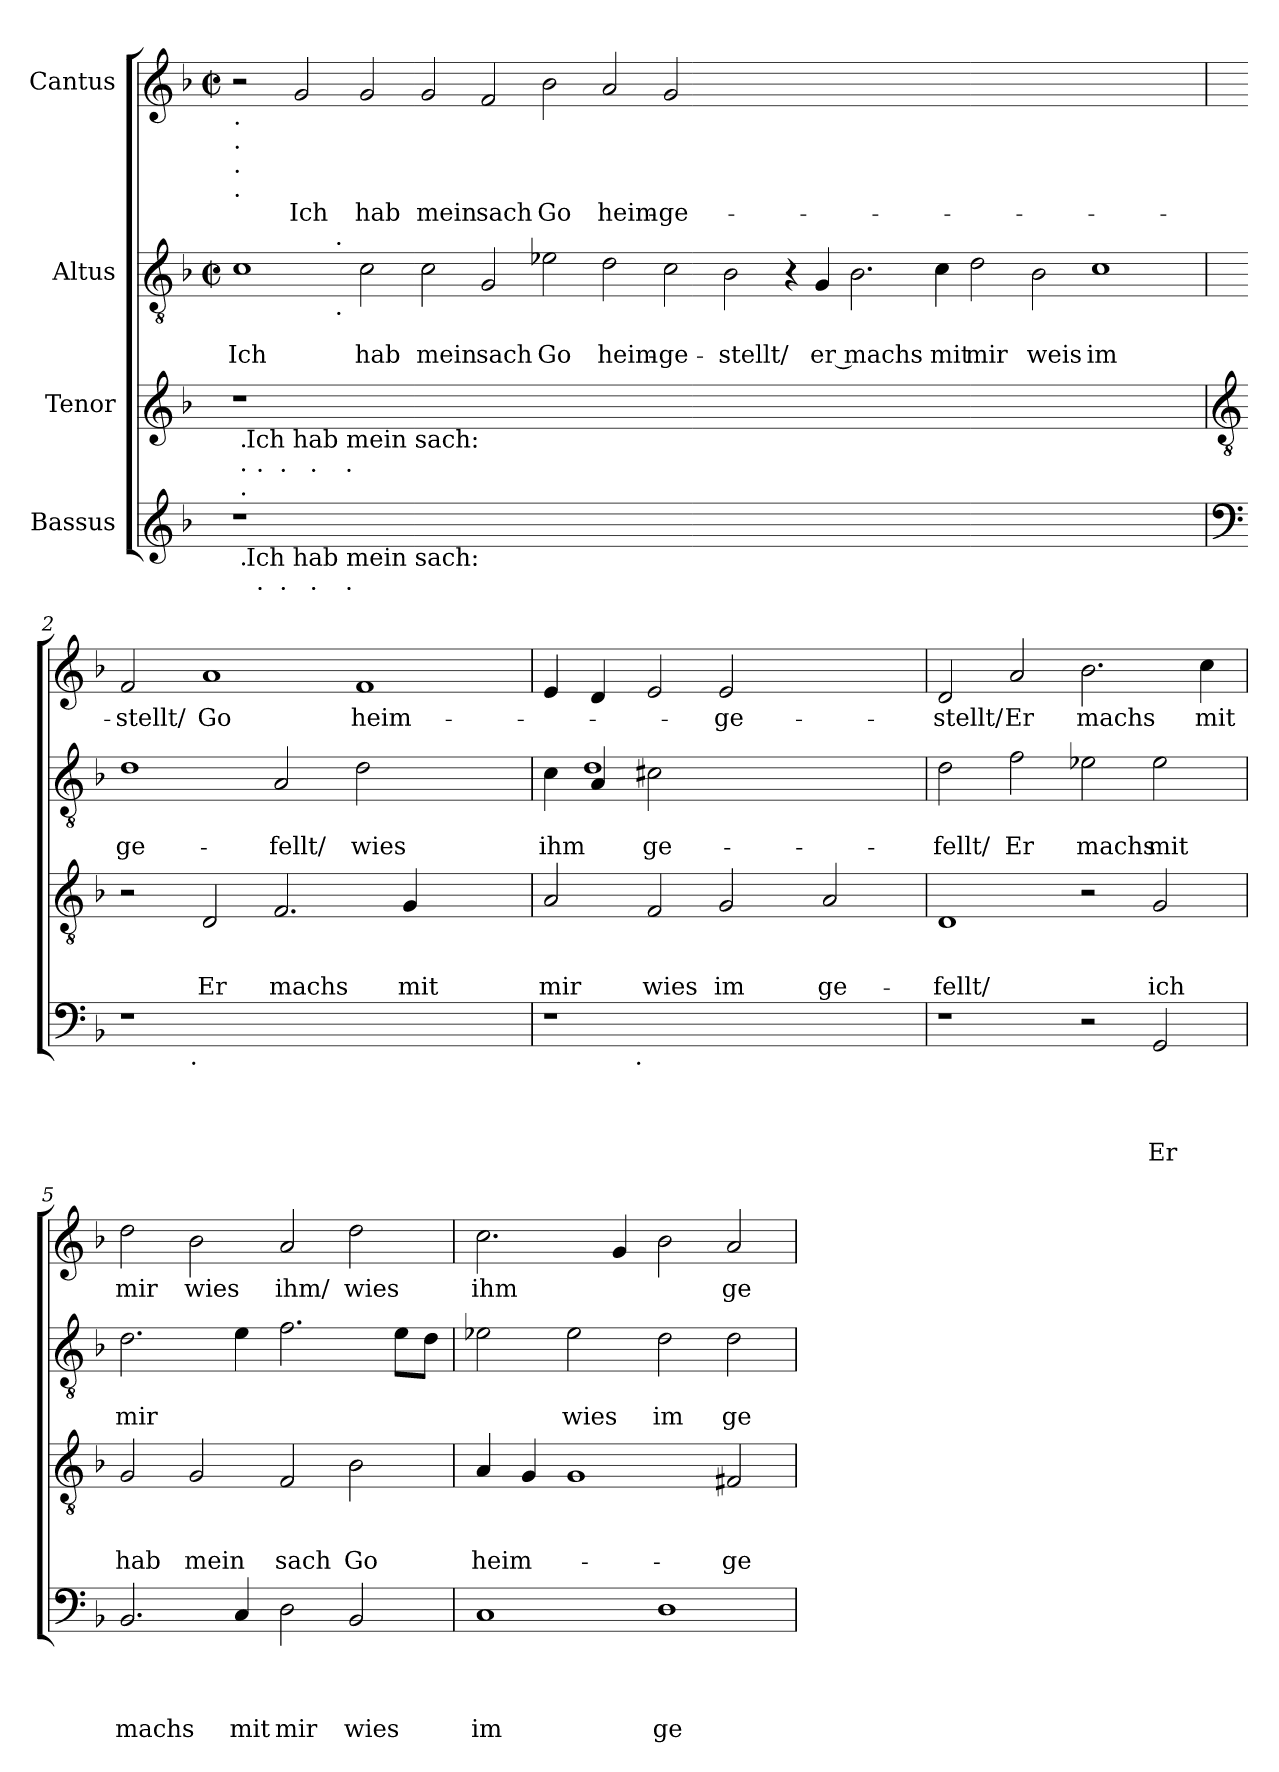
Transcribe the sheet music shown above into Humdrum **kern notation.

**kern	**text	**text	**text	**text	**kern	**text	**text	**text	**kern	**text	**text	**kern	**text
*part4	*part4	*part4	*part4	*part4	*part3	*part3	*part3	*part3	*part2	*part2	*part2	*part1	*part1
*staff4	*staff4	*staff4	*staff4	*staff4	*staff3	*staff3	*staff3	*staff3	*staff2	*staff2	*staff2	*staff1	*staff1
*I"Bassus	*	*	*	*	*I"Tenor	*	*	*	*I"Altus	*	*	*I"Cantus	*
*clefG2	*	*	*	*	*clefG2	*	*	*	*clefGv2	*	*	*clefG2	*
*k[b-]	*	*	*	*	*k[b-]	*	*	*	*k[b-]	*	*	*k[b-]	*
*F:	*	*	*	*	*F:	*	*	*	*F:	*	*	*F:	*
*	*	*	*	*	*	*	*	*	*M2/2	*	*	*M2/2	*
*	*	*	*	*	*	*	*	*	*met(c|)	*	*	*met(c|)	*
=1	=1	=1	=1	=1	=1	=1	=1	=1	=1	=1	=1	=1	=1
!	!	!	!	!	!	!	!	!	!	!	!	!LO:TX:b:t=.	!
!	!	!	!	!	!	!	!	!	!	!	!	!LO:TX:b:t=.	!
!	!	!	!	!	!	!	!	!	!	!	!	!LO:TX:b:t=.	!
!	!	!	!	!	!	!	!	!	!	!	!	!LO:TX:b:t=.	!
!	!	!	!	!	!	!	!	!	!	!	!LO:LY:b	!	!
*^	*	*	*	*	*^	*	*	*	*^	*	*	*	*
*	*^	*	*	*	*	*	*^	*	*	*	*	*	*	*	*	*
*	*	*^	*	*	*	*	*	*	*^	*	*	*	*	*	*	*	*	*
*	*	*	*^	*	*	*	*	*	*	*	*^	*	*	*	*	*	*	*	*	*
*	*	*	*	*^	*	*	*	*	*	*	*	*	*^	*	*	*	*	*	*	*	*	*
*	*	*	*	*	*^	*	*	*	*	*	*	*	*	*	*^	*	*	*	*	*	*	*	*	*
1r	32ryy	16ryy	8ryy	4.ryy	2ryy	2..ryy	.	.	.	.	1r	32ryy	16ryy	8ryy	4.ryy	2ryy	2..ryy	.	.	.	1c	2ryy	.	Ich	2r	.
!	!	!	!	!	!	!	!	!	!	!	!	!LO:TX:b:t=.	!	!	!	!	!	!	!	!	!	!	!	!	!	!
!	!	!	!	!	!	!	!	!	!	!	!	!LO:TX:b:t=.	!	!	!	!	!	!	!	!	!	!	!	!	!	!
!	!LO:TX:b:t=.	!	!	!	!	!	!	!	!	!	!	!	!	!	!	!	!	!	!	!	!	!	!	!	!	!
!	!LO:TX:a:t=.	!	!	!	!	!	!	!	!	!	!	!	!	!	!	!	!	!	!	!	!	!	!	!	!	!
.	1ryy	.	.	.	.	.	.	.	.	.	.	1ryy	.	.	.	.	.	.	.	.	.	.	.	.	.	.
!	!	!	!	!	!	!	!	!	!	!	!	!	!LO:TX:b:t=Ich hab mein sach&colon;	!	!	!	!	!	!	!	!	!	!	!	!	!
!	!	!LO:TX:b:t=Ich hab mein sach&colon;	!	!	!	!	!	!	!	!	!	!	!	!	!	!	!	!	!	!	!	!	!	!	!	!
.	.	1ryy	.	.	.	.	.	.	.	.	.	.	1ryy	.	.	.	.	.	.	.	.	.	.	.	.	.
!	!	!	!	!	!	!	!	!	!	!	!	!	!	!LO:TX:b:t=.	!	!	!	!	!	!	!	!	!	!	!	!
!	!	!	!LO:TX:b:t=.	!	!	!	!	!	!	!	!	!	!	!	!	!	!	!	!	!	!	!	!	!	!	!
.	.	.	1ryy	.	.	.	.	.	.	.	.	.	.	1ryy	.	.	.	.	.	.	.	.	.	.	.	.
!	!	!	!	!	!	!	!	!	!	!	!	!	!	!	!LO:TX:b:t=.	!	!	!	!	!	!	!	!	!	!	!
!	!	!	!	!LO:TX:b:t=.	!	!	!	!	!	!	!	!	!	!	!	!	!	!	!	!	!	!	!	!	!	!
.	.	.	.	1ryy	.	.	.	.	.	.	.	.	.	.	1ryy	.	.	.	.	.	.	.	.	.	.	.
!	!	!	!	!	!	!	!	!	!	!	!	!	!	!	!	!	!	!	!	!	!	!	!	!	!	!LO:LY:b
.	.	.	.	.	8ryy	.	.	.	.	.	.	.	.	.	.	8ryy	.	.	.	.	.	4ryy	.	.	2g/	Ich
!	!	!	!	!	!	!	!	!	!	!	!	!	!	!	!	!LO:TX:b:t=.	!	!	!	!	!	!	!	!	!	!
!	!	!	!	!	!LO:TX:b:t=.	!	!	!	!	!	!	!	!	!	!	!	!	!	!	!	!	!	!	!	!	!
.	.	.	.	.	1ryy	.	.	.	.	.	.	.	.	.	.	1ryy	.	.	.	.	.	.	.	.	.	.
.	.	.	.	.	.	.	.	.	.	.	.	.	.	.	.	.	.	.	.	.	.	16ryy	.	.	.	.
!	!	!	!	!	!	!	!	!	!	!	!	!	!	!	!	!	!	!	!	!	!	!LO:TX:b:t=.	!	!	!	!
!	!	!	!	!	!	!	!	!	!	!	!	!	!	!	!	!	!	!	!	!	!	!LO:TX:a:t=.	!	!	!	!
.	.	.	.	.	.	.	.	.	.	.	.	.	.	.	.	.	.	.	.	.	.	1ryy	.	.	.	.
!	!	!	!	!	!	!	!	!	!	!	!	!	!	!	!	!	!LO:TX:b:t=.	!	!	!	!	!	!	!	!	!
!	!	!	!	!	!	!LO:TX:b:t=.	!	!	!	!	!	!	!	!	!	!	!	!	!	!	!	!	!	!	!	!
.	.	.	.	.	.	1ryy	.	.	.	.	.	.	.	.	.	.	1ryy	.	.	.	.	.	.	.	.	.
!	!	!	!	!	!	!	!	!	!	!	!	!	!	!	!	!	!	!	!	!	!	!	!	!LO:LY:b	!	!LO:LY:b
1%7ryy	.	.	.	.	.	.	.	.	.	.	1%7ryy	.	.	.	.	.	.	.	.	.	2c\	.	.	hab	2g/	hab
.	1ryy	.	.	.	.	.	.	.	.	.	.	1ryy	.	.	.	.	.	.	.	.	.	.	.	.	.	.
.	.	1ryy	.	.	.	.	.	.	.	.	.	.	1ryy	.	.	.	.	.	.	.	.	.	.	.	.	.
.	.	.	1ryy	.	.	.	.	.	.	.	.	.	.	1ryy	.	.	.	.	.	.	.	.	.	.	.	.
.	.	.	.	1ryy	.	.	.	.	.	.	.	.	.	.	1ryy	.	.	.	.	.	.	.	.	.	.	.
!	!	!	!	!	!	!	!	!	!	!	!	!	!	!	!	!	!	!	!	!	!	!	!	!LO:LY:b	!	!LO:LY:b
.	.	.	.	.	.	.	.	.	.	.	.	.	.	.	.	.	.	.	.	.	2c\	.	.	mein	2g/	mein
.	.	.	.	.	1ryy	.	.	.	.	.	.	.	.	.	.	1ryy	.	.	.	.	.	.	.	.	.	.
.	.	.	.	.	.	.	.	.	.	.	.	.	.	.	.	.	.	.	.	.	.	1ryy	.	.	.	.
.	.	.	.	.	.	1ryy	.	.	.	.	.	.	.	.	.	.	1ryy	.	.	.	.	.	.	.	.	.
!	!	!	!	!	!	!	!	!	!	!	!	!	!	!	!	!	!	!	!	!	!	!	!	!LO:LY:b	!	!LO:LY:b
.	.	.	.	.	.	.	.	.	.	.	.	.	.	.	.	.	.	.	.	.	2G/	.	.	sach	2f/	sach
.	1ryy	.	.	.	.	.	.	.	.	.	.	1ryy	.	.	.	.	.	.	.	.	.	.	.	.	.	.
.	.	1ryy	.	.	.	.	.	.	.	.	.	.	1ryy	.	.	.	.	.	.	.	.	.	.	.	.	.
.	.	.	1ryy	.	.	.	.	.	.	.	.	.	.	1ryy	.	.	.	.	.	.	.	.	.	.	.	.
.	.	.	.	1ryy	.	.	.	.	.	.	.	.	.	.	1ryy	.	.	.	.	.	.	.	.	.	.	.
!	!	!	!	!	!	!	!	!	!	!	!	!	!	!	!	!	!	!	!	!	!	!	!	!LO:LY:b:rj	!	!LO:LY:b:rj
.	.	.	.	.	.	.	.	.	.	.	.	.	.	.	.	.	.	.	.	.	2e-X\	.	.	Go	2b-\	Go
.	.	.	.	.	1ryy	.	.	.	.	.	.	.	.	.	.	1ryy	.	.	.	.	.	.	.	.	.	.
.	.	.	.	.	.	.	.	.	.	.	.	.	.	.	.	.	.	.	.	.	.	1ryy	.	.	.	.
.	.	.	.	.	.	1ryy	.	.	.	.	.	.	.	.	.	.	1ryy	.	.	.	.	.	.	.	.	.
!	!	!	!	!	!	!	!	!	!	!	!	!	!	!	!	!	!	!	!	!	!	!	!	!LO:LY:b	!	!LO:LY:b
.	.	.	.	.	.	.	.	.	.	.	.	.	.	.	.	.	.	.	.	.	2d\	.	.	heim-	2a/	heim-
.	1ryy	.	.	.	.	.	.	.	.	.	.	1ryy	.	.	.	.	.	.	.	.	.	.	.	.	.	.
.	.	1ryy	.	.	.	.	.	.	.	.	.	.	1ryy	.	.	.	.	.	.	.	.	.	.	.	.	.
.	.	.	1ryy	.	.	.	.	.	.	.	.	.	.	1ryy	.	.	.	.	.	.	.	.	.	.	.	.
.	.	.	.	1ryy	.	.	.	.	.	.	.	.	.	.	1ryy	.	.	.	.	.	.	.	.	.	.	.
!	!	!	!	!	!	!	!	!	!	!	!	!	!	!	!	!	!	!	!	!	!	!	!	!LO:LY:b:rj	!	!LO:LY:b:rj
.	.	.	.	.	.	.	.	.	.	.	.	.	.	.	.	.	.	.	.	.	2c\	.	.	-ge-	2g/	-ge-
.	.	.	.	.	1ryy	.	.	.	.	.	.	.	.	.	.	1ryy	.	.	.	.	.	.	.	.	.	.
.	.	.	.	.	.	.	.	.	.	.	.	.	.	.	.	.	.	.	.	.	.	1ryy	.	.	.	.
.	.	.	.	.	.	1ryy	.	.	.	.	.	.	.	.	.	.	1ryy	.	.	.	.	.	.	.	.	.
!	!	!	!	!	!	!	!	!	!	!	!	!	!	!	!	!	!	!	!	!	!	!	!	!LO:LY:b	!	!
.	.	.	.	.	.	.	.	.	.	.	.	.	.	.	.	.	.	.	.	.	2B-\	.	.	-stellt/	00ryy	.
.	1ryy	.	.	.	.	.	.	.	.	.	.	1ryy	.	.	.	.	.	.	.	.	.	.	.	.	.	.
.	.	1ryy	.	.	.	.	.	.	.	.	.	.	1ryy	.	.	.	.	.	.	.	.	.	.	.	.	.
.	.	.	1ryy	.	.	.	.	.	.	.	.	.	.	1ryy	.	.	.	.	.	.	.	.	.	.	.	.
.	.	.	.	1ryy	.	.	.	.	.	.	.	.	.	.	1ryy	.	.	.	.	.	.	.	.	.	.	.
.	.	.	.	.	.	.	.	.	.	.	.	.	.	.	.	.	.	.	.	.	4r	.	.	.	.	.
.	.	.	.	.	1ryy	.	.	.	.	.	.	.	.	.	.	1ryy	.	.	.	.	.	.	.	.	.	.
!	!	!	!	!	!	!	!	!	!	!	!	!	!	!	!	!	!	!	!	!	!	!	!	!LO:LY:b	!	!
.	.	.	.	.	.	.	.	.	.	.	.	.	.	.	.	.	.	.	.	.	4G/	.	.	er machs	.	.
.	.	.	.	.	.	.	.	.	.	.	.	.	.	.	.	.	.	.	.	.	.	1ryy	.	.	.	.
.	.	.	.	.	.	1ryy	.	.	.	.	.	.	.	.	.	.	1ryy	.	.	.	.	.	.	.	.	.
.	.	.	.	.	.	.	.	.	.	.	.	.	.	.	.	.	.	.	.	.	2.B-\	.	.	.	.	.
.	1ryy	.	.	.	.	.	.	.	.	.	.	1ryy	.	.	.	.	.	.	.	.	.	.	.	.	.	.
.	.	1ryy	.	.	.	.	.	.	.	.	.	.	1ryy	.	.	.	.	.	.	.	.	.	.	.	.	.
.	.	.	1ryy	.	.	.	.	.	.	.	.	.	.	1ryy	.	.	.	.	.	.	.	.	.	.	.	.
.	.	.	.	1ryy	.	.	.	.	.	.	.	.	.	.	1ryy	.	.	.	.	.	.	.	.	.	.	.
.	.	.	.	.	1ryy	.	.	.	.	.	.	.	.	.	.	1ryy	.	.	.	.	.	.	.	.	.	.
!	!	!	!	!	!	!	!	!	!	!	!	!	!	!	!	!	!	!	!	!	!	!	!	!LO:LY:b	!	!
.	.	.	.	.	.	.	.	.	.	.	.	.	.	.	.	.	.	.	.	.	4c\	.	.	mit	.	.
.	.	.	.	.	.	.	.	.	.	.	.	.	.	.	.	.	.	.	.	.	.	1ryy	.	.	.	.
.	.	.	.	.	.	1ryy	.	.	.	.	.	.	.	.	.	.	1ryy	.	.	.	.	.	.	.	.	.
!	!	!	!	!	!	!	!	!	!	!	!	!	!	!	!	!	!	!	!	!	!	!	!	!LO:LY:b	!	!
.	.	.	.	.	.	.	.	.	.	.	.	.	.	.	.	.	.	.	.	.	2d\	.	.	mir	.	.
.	1ryy	.	.	.	.	.	.	.	.	.	.	1ryy	.	.	.	.	.	.	.	.	.	.	.	.	.	.
.	.	1ryy	.	.	.	.	.	.	.	.	.	.	1ryy	.	.	.	.	.	.	.	.	.	.	.	.	.
.	.	.	1...ryy	.	.	.	.	.	.	.	.	.	.	1...ryy	.	.	.	.	.	.	.	.	.	.	.	.
.	.	.	.	1ryy	.	.	.	.	.	.	.	.	.	.	1ryy	.	.	.	.	.	.	.	.	.	.	.
!	!	!	!	!	!	!	!	!	!	!	!	!	!	!	!	!	!	!	!	!	!	!	!	!LO:LY:b	!	!
.	.	.	.	.	.	.	.	.	.	.	.	.	.	.	.	.	.	.	.	.	2B-\	.	.	weis	.	.
.	.	.	.	.	1ryy	.	.	.	.	.	.	.	.	.	.	1ryy	.	.	.	.	.	.	.	.	.	.
.	.	.	.	.	.	.	.	.	.	.	.	.	.	.	.	.	.	.	.	.	.	1ryy	.	.	.	.
.	.	.	.	.	.	1ryy	.	.	.	.	.	.	.	.	.	.	1ryy	.	.	.	.	.	.	.	.	.
!	!	!	!	!	!	!	!	!	!	!	!	!	!	!	!	!	!	!	!	!	!	!	!	!LO:LY:b	!	!
.	.	.	.	.	.	.	.	.	.	.	.	.	.	.	.	.	.	.	.	.	1c	.	.	im	.	.
.	2ryy	.	.	.	.	.	.	.	.	.	.	2ryy	.	.	.	.	.	.	.	.	.	.	.	.	.	.
.	.	2...ryy	.	.	.	.	.	.	.	.	.	.	2...ryy	.	.	.	.	.	.	.	.	.	.	.	.	.
.	.	.	.	2ryy	.	.	.	.	.	.	.	.	.	.	2ryy	.	.	.	.	.	.	.	.	.	.	.
.	4...ryy	.	.	.	.	.	.	.	.	.	.	4...ryy	.	.	.	.	.	.	.	.	.	.	.	.	.	.
.	.	.	.	.	4.ryy	.	.	.	.	.	.	.	.	.	.	4.ryy	.	.	.	.	.	.	.	.	.	.
.	.	.	.	.	.	.	.	.	.	.	.	.	.	.	.	.	.	.	.	.	.	8.ryy	.	.	.	.
.	.	.	.	8ryy	.	8ryy	.	.	.	.	.	.	.	.	8ryy	.	8ryy	.	.	.	.	.	.	.	.	.
*v	*v	*v	*v	*v	*v	*v	*	*	*	*	*	*	*	*	*	*	*	*	*	*	*v	*v	*	*	*	*
*	*	*	*	*	*v	*v	*v	*v	*v	*v	*v	*	*	*	*	*	*	*	*
!!LO:LB:g=z
=2	=2	=2	=2	=2	=2	=2	=2	=2	=2	=2	=2	=2	=2
*clefF4	*	*	*	*	*clefGv2	*	*	*	*	*	*	*	*
*^	*	*	*	*	*^	*	*	*	*^	*	*	*	*
*	*^	*	*	*	*	*	*^	*	*	*	*	*	*	*	*	*
*	*	*^	*	*	*	*	*	*	*^	*	*	*	*	*	*	*	*	*
*	*	*	*^	*	*	*	*	*	*	*	*^	*	*	*	*	*	*	*	*	*
*	*	*	*	*^	*	*	*	*	*	*	*	*	*^	*	*	*	*	*	*	*	*	*
*	*	*	*	*	*^	*	*	*	*	*	*	*	*	*	*^	*	*	*	*	*	*	*	*	*
!	!	!	!	!	!	!	!	!	!	!	!	!	!	!	!	!	!	!	!	!	!	!	!	!LO:LY:b	!	!LO:LY:b
*	*v	*v	*v	*v	*v	*v	*	*	*	*	*	*	*	*	*	*	*	*	*	*	*v	*v	*	*	*	*
*	*	*	*	*	*	*v	*v	*v	*v	*v	*v	*v	*	*	*	*	*	*	*	*
1r	4...ryy	.	.	.	.	2r	.	.	.	1d	.	ge-	2f/	-stellt/
!	!LO:TX:b:t=.	!	!	!	!	!	!	!	!	!	!	!	!	!
.	1ryy	.	.	.	.	.	.	.	.	.	.	.	.	.
!	!	!	!	!	!	!	!	!	!LO:LY:b	!	!	!	!	!LO:LY:b:rj
.	.	.	.	.	.	2D/	.	.	Er	.	.	.	1a	Go
!	!	!	!	!	!	!	!	!	!LO:LY:b	!	!	!LO:LY:b	!	!
1.ryy	.	.	.	.	.	2.F/	.	.	machs	2A/	.	-fellt/	.	.
.	1ryy	.	.	.	.	.	.	.	.	.	.	.	.	.
!	!	!	!	!	!	!	!	!	!	!	!	!LO:LY:b	!	!LO:LY:b
.	.	.	.	.	.	.	.	.	.	2d\	.	wies	1f	heim-
!	!	!	!	!	!	!	!	!	!LO:LY:b	!	!	!	!	!
.	.	.	.	.	.	4G/	.	.	mit	.	.	.	.	.
.	.	.	.	.	.	2ryy	.	.	.	2ryy	.	.	.	.
.	32ryy	.	.	.	.	.	.	.	.	.	.	.	.	.
=3	=3	=3	=3	=3	=3	=3	=3	=3	=3	=3	=3	=3	=3	=3
!	!	!	!	!	!	!	!	!	!LO:LY:b	!	!	!LO:LY:b	!	!
*	*	*	*	*	*	*	*	*	*	*^	*	*	*	*
1r	4...ryy	.	.	.	.	2A/	.	.	mir	4c\	4ryy	.	ihm	4e/	.
.	.	.	.	.	.	.	.	.	.	4A/	1d	.	.	4d/	.
!	!LO:TX:b:t=.	!	!	!	!	!	!	!	!	!	!	!	!	!	!
.	1ryy	.	.	.	.	.	.	.	.	.	.	.	.	.	.
!	!	!	!	!	!	!	!	!	!LO:LY:b	!	!	!	!LO:LY:b	!	!
.	.	.	.	.	.	2F/	.	.	wies	2c#X\	.	.	ge-	2e/	.
!	!	!	!	!	!	!	!	!	!LO:LY:b	!	!	!	!	!	!LO:LY:b
1ryy	.	.	.	.	.	2G/	.	.	im	2.ryy	.	.	.	2e/	-ge-
.	.	.	.	.	.	.	.	.	.	.	2.ryy	.	.	.	.
.	2ryy	.	.	.	.	.	.	.	.	.	.	.	.	.	.
!	!	!	!	!	!	!	!	!	!LO:LY:b	!	!	!	!	!	!
.	.	.	.	.	.	2A/	.	.	ge-	.	.	.	.	2ryy	.
.	.	.	.	.	.	.	.	.	.	4ryy	.	.	.	.	.
.	32ryy	.	.	.	.	.	.	.	.	.	.	.	.	.	.
=4	=4	=4	=4	=4	=4	=4	=4	=4	=4	=4	=4	=4	=4	=4	=4
!	!	!	!	!	!	!	!	!	!LO:LY:b	!	!	!	!LO:LY:b	!	!LO:LY:b
*v	*v	*	*	*	*	*	*	*	*	*v	*v	*	*	*	*
1r	.	.	.	.	1D	.	.	-fellt/	2d\	.	-fellt/	2d/	-stellt/
!	!	!	!	!	!	!	!	!	!	!	!LO:LY:b	!	!LO:LY:b
.	.	.	.	.	.	.	.	.	2f\	.	Er	2a/	Er
!	!	!	!	!	!	!	!	!	!	!	!LO:LY:b	!	!LO:LY:b
2r	.	.	.	.	2r	.	.	.	2e-X\	.	machs	2.b-\	machs
!	!	!	!	!LO:LY:b	!	!	!	!LO:LY:b	!	!	!LO:LY:b	!	!
2GG/	.	.	.	Er	2G/	.	.	ich	2e-\	.	mit	.	.
!	!	!	!	!	!	!	!	!	!	!	!	!	!LO:LY:b
.	.	.	.	.	.	.	.	.	.	.	.	4cc\	mit
=5	=5	=5	=5	=5	=5	=5	=5	=5	=5	=5	=5	=5	=5
!	!	!	!	!LO:LY:b	!	!	!	!LO:LY:b	!	!	!LO:LY:b	!	!LO:LY:b
2.BB-/	.	.	.	machs	2G/	.	.	hab	2.d\	.	mir	2dd\	mir
!	!	!	!	!	!	!	!	!LO:LY:b	!	!	!	!	!LO:LY:b
.	.	.	.	.	2G/	.	.	mein	.	.	.	2b-\	wies
!	!	!	!	!LO:LY:b	!	!	!	!	!	!	!	!	!
4C/	.	.	.	mit	.	.	.	.	4e\	.	.	.	.
!	!	!	!	!LO:LY:b	!	!	!	!LO:LY:b	!	!	!	!	!LO:LY:b
2D\	.	.	.	mir	2F/	.	.	sach	2.f\	.	.	2a/	ihm/
!	!	!	!	!LO:LY:b	!	!	!	!LO:LY:b:rj	!	!	!	!	!LO:LY:b
2BB-/	.	.	.	wies	2B-\	.	.	Go	.	.	.	2dd\	wies
.	.	.	.	.	.	.	.	.	8e\L	.	.	.	.
.	.	.	.	.	.	.	.	.	8d\J	.	.	.	.
!!LO:LB:g=z
=6	=6	=6	=6	=6	=6	=6	=6	=6	=6	=6	=6	=6	=6
!	!	!	!	!LO:LY:b	!	!	!	!LO:LY:b	!	!	!	!	!LO:LY:b
1C	.	.	.	im	4A/	.	.	heim-	2e-X\	.	.	2.cc\	ihm
.	.	.	.	.	4G/	.	.	.	.	.	.	.	.
!	!	!	!	!	!	!	!	!	!	!	!LO:LY:b	!	!
.	.	.	.	.	1G	.	.	.	2e-\	.	wies	.	.
.	.	.	.	.	.	.	.	.	.	.	.	4g/	.
!	!	!	!	!LO:LY:b	!	!	!	!	!	!	!LO:LY:b	!	!
1D	.	.	.	ge-	.	.	.	.	2d\	.	im	2b-\	.
!	!	!	!	!	!	!	!	!LO:LY:b	!	!	!LO:LY:b	!	!LO:LY:b
.	.	.	.	.	2F#X/	.	.	-ge-	2d\	.	ge-	2a/	ge-
=	=	=	=	=	=	=	=	=	=	=	=	=	=
*-	*-	*-	*-	*-	*-	*-	*-	*-	*-	*-	*-	*-	*-
